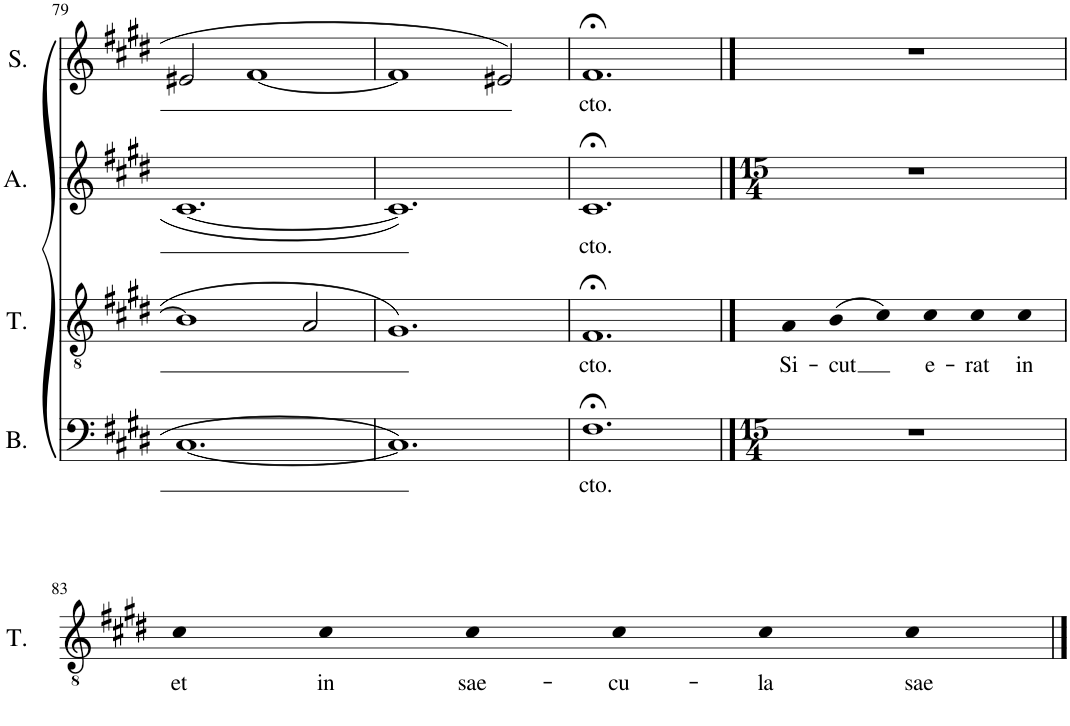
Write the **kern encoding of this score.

**kern	**text	**kern	**text	**kern	**text	**kern	**text
*part4	*part4	*part3	*part3	*part2	*part2	*part1	*part1
*staff4	*staff4	*staff3	*staff3	*staff2	*staff2	*staff1	*staff1
*I"Bass	*	*I"Tenor	*	*I"Alto	*	*I"Soprano	*
*I'B.	*	*I'T.	*	*I'A.	*	*I'S.	*
!!LO:PB:g=z
*clefF4	*	*clefGv2	*	*clefG2	*	*clefG2	*
*k[f#c#g#d#]	*	*k[f#c#g#d#]	*	*k[f#c#g#d#]	*	*k[f#c#g#d#]	*
*M3/2	*	*M3/2	*	*M3/2	*	*M3/2	*
=79	=79	=79	=79	=79	=79	=79	=79
[1.C#	.	1B]	.	[1.c#	.	2e#X/	.
.	.	.	.	.	.	[1f#	.
.	.	2A/	.	.	.	.	.
=80	=80	=80	=80	=80	=80	=80	=80
1.C#]	.	1.G#	.	1.c#]	.	1f#]	.
.	.	.	.	.	.	2e#X/	.
=81	=81	=81	=81	=81	=81	=81	=81
!	!LO:LY:b	!	!LO:LY:b	!	!LO:LY:b	!	!LO:LY:b
1.F#;<	cto.	1.F#;<	cto.	1.c#;<	cto.	1.f#;<	cto.
==82	==82	==82	==82	==82	==82	==82	==82
*M15/4	*	*M15/4	*	*M15/4	*	*M15/4	*
!	!	!	!LO:LY:b	!	!	!	!
4%15r	.	4A	Si-	4%15r	.	4%15r	.
!	!	!	!LO:LY:b	!	!	!	!
.	.	(4B	-cut	.	.	.	.
.	.	4c#)	.	.	.	.	.
!	!	!	!LO:LY:b	!	!	!	!
.	.	4c#	e-	.	.	.	.
!	!	!	!LO:LY:b	!	!	!	!
.	.	4c#	-rat	.	.	.	.
!	!	!	!LO:LY:b	!	!	!	!
.	.	4c#	in	.	.	.	.
.	.	0ryy	.	.	.	.	.
.	.	4ryy	.	.	.	.	.
!!LO:LB:g=z
=83	=83	=83	=83	=83	=83	=83	=83
!	!	!	!LO:LY:b	!	!	!	!
4%15r	.	4c#	et	4%15r	.	4%15r	.
!	!	!	!LO:LY:b	!	!	!	!
.	.	4c#	in	.	.	.	.
!	!	!	!LO:LY:b	!	!	!	!
.	.	4c#	sae-	.	.	.	.
!	!	!	!LO:LY:b	!	!	!	!
.	.	4c#	-cu-	.	.	.	.
!	!	!	!LO:LY:b	!	!	!	!
.	.	4c#	-la	.	.	.	.
!	!	!	!LO:LY:b	!	!	!	!
.	.	4c#	sae-	.	.	.	.
.	.	0ryy	.	.	.	.	.
.	.	4ryy	.	.	.	.	.
==	==	==	==	==	==	==	==
*-	*-	*-	*-	*-	*-	*-	*-
